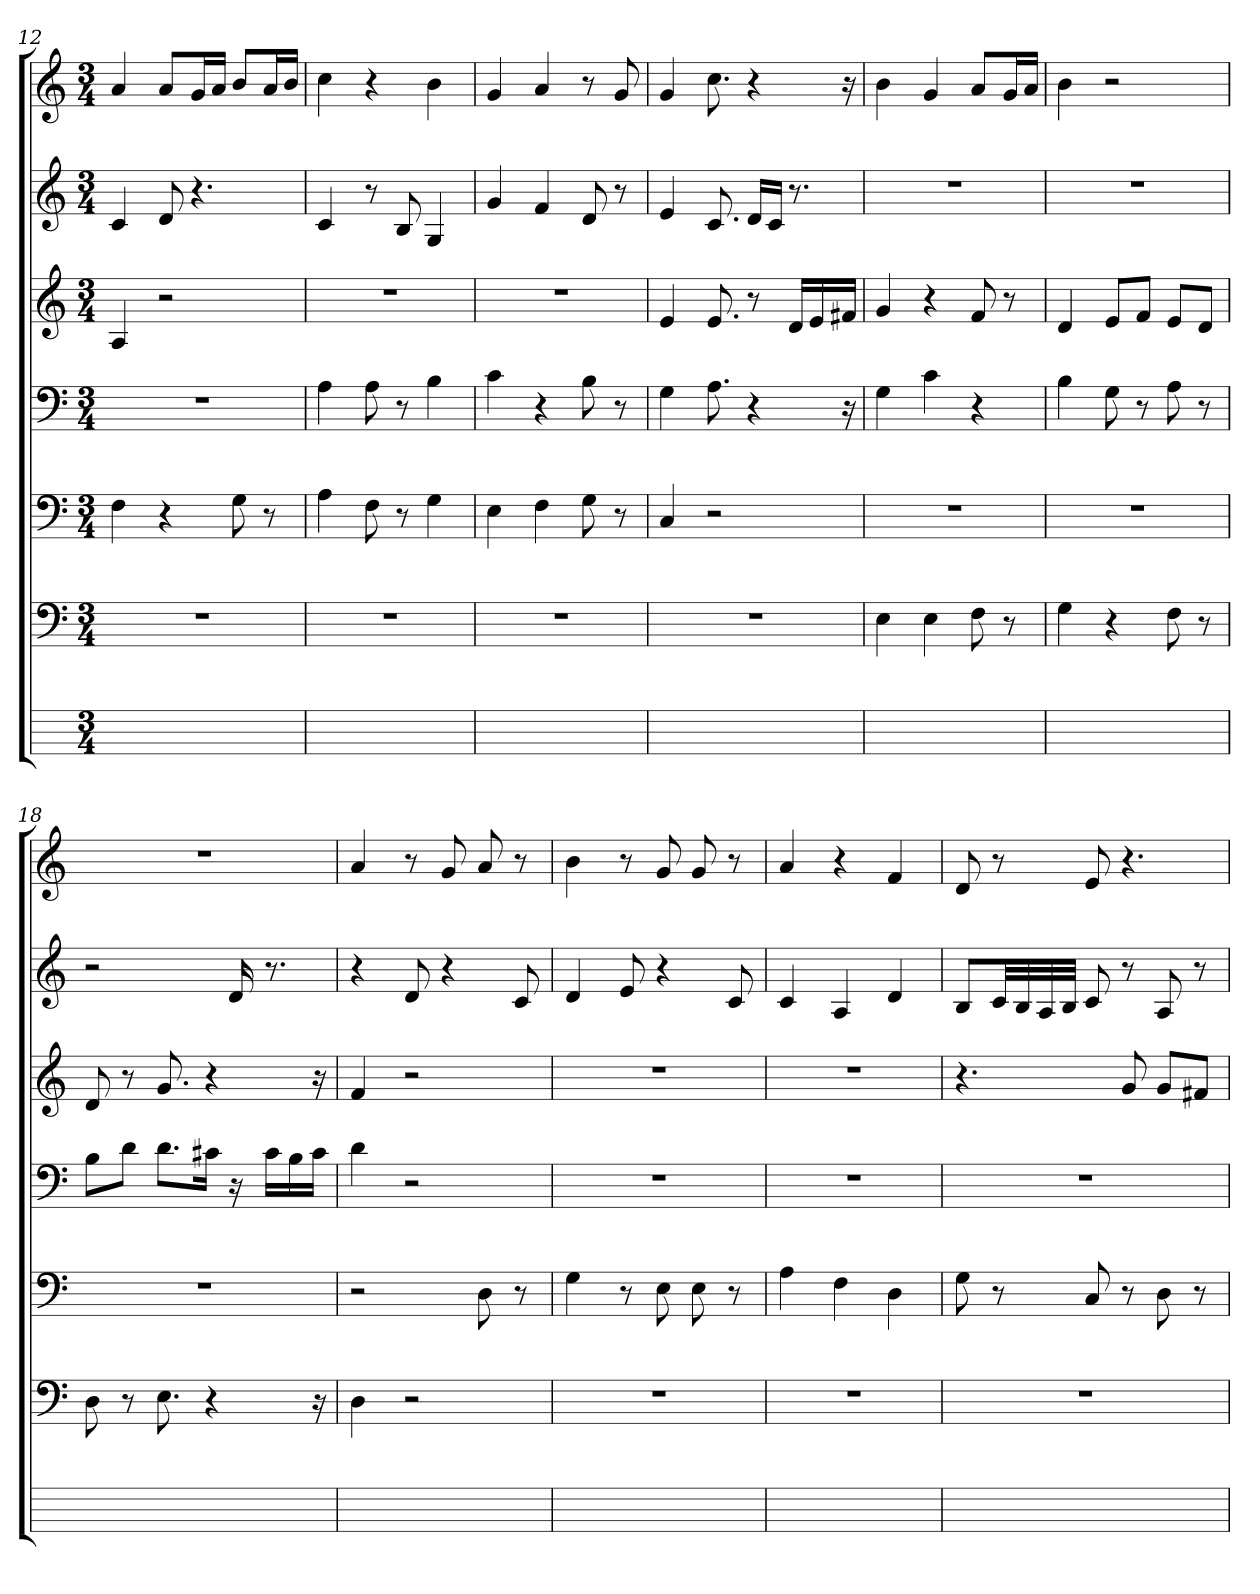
**kern	**kern	**kern	**kern	**kern	**kern	**kern
*part7	*part6	*part5	*part4	*part3	*part2	*part1
*staff7	*staff6	*staff5	*staff4	*staff3	*staff2	*staff1
*	*clefF4	*clefF4	*clefF4	*clefG2	*clefG2	*clefG2
*	*k[]	*k[]	*k[]	*k[]	*k[]	*k[]
*	*C:	*C:	*C:	*C:	*C:	*C:
*M3/4	*M3/4	*M3/4	*M3/4	*M3/4	*M3/4	*M3/4
=12	=12	=12	=12	=12	=12	=12
2.ryy	2.r	4F	2.r	4A	4c	4a
.	.	4r	.	2r	8d	8aL
.	.	.	.	.	4.r	16giL
.	.	.	.	.	.	16aiJJ
.	.	8G	.	.	.	8bL
.	.	8r	.	.	.	16aiL
.	.	.	.	.	.	16biJJ
=13	=13	=13	=13	=13	=13	=13
2.ryy	2.r	4A	4A	2.r	4c	4cc
.	.	8F	8A	.	8r	4r
.	.	8r	8r	.	8B	.
.	.	4G	4B	.	4G	4b
=14	=14	=14	=14	=14	=14	=14
2.ryy	2.r	4E	4c	2.r	4g	4g
.	.	4F	4r	.	4f	4a
.	.	8G	8B	.	8d	8r
.	.	8r	8r	.	8r	8g
=15	=15	=15	=15	=15	=15	=15
2.ryy	2.r	4C	4G	4e	4e	4g
.	.	2r	8.A	8.e	8.c	8.cc
.	.	.	4r	8r	16diLL	4r
.	.	.	.	.	16cjJJ	.
.	.	.	.	16diLL	8.r	.
.	.	.	.	16eZ	.	.
.	.	.	16r	16f#XiJJ	.	16r
=16	=16	=16	=16	=16	=16	=16
2.ryy	4E	2.r	4G	4g	2.r	4b
.	4E	.	4c	4r	.	4g
.	8F	.	4r	8f	.	8aL
.	8r	.	.	8r	.	16giL
.	.	.	.	.	.	16aiJJ
=17	=17	=17	=17	=17	=17	=17
2.ryy	4G	2.r	4B	4d	2.r	4b
.	4r	.	8G	8eL	.	2r
.	.	.	8r	8fZJ	.	.
.	8F	.	8A	8ejL	.	.
.	8r	.	8r	8dJ	.	.
=18	=18	=18	=18	=18	=18	=18
2.ryy	8D	2.r	8BL	8d	2r	2.r
.	8r	.	8dJ	8r	.	.
.	8.E	.	8.djL	8.g	.	.
.	4r	.	16c#XjJk	4r	.	.
.	.	.	16r	.	16dZ	.
.	.	.	16c#iLL	.	8.r	.
.	.	.	16Bi	.	.	.
.	16r	.	16c#iJJ	16r	.	.
=19	=19	=19	=19	=19	=19	=19
2.ryy	4D	2r	4d	4f	4r	4a
.	2r	.	2r	2r	8d	8r
.	.	.	.	.	4r	8g
.	.	8D	.	.	.	8a
.	.	8r	.	.	8c	8r
=20	=20	=20	=20	=20	=20	=20
2.ryy	2.r	4G	2.r	2.r	4d	4b
.	.	8r	.	.	8e	8r
.	.	8E	.	.	4r	8g
.	.	8E	.	.	.	8g
.	.	8r	.	.	8c	8r
=21	=21	=21	=21	=21	=21	=21
2.ryy	2.r	4A	2.r	2.r	4c	4a
.	.	4F	.	.	4A	4r
.	.	4D	.	.	4d	4f
=22	=22	=22	=22	=22	=22	=22
2.ryy	2.r	8G	2.r	4.r	8BL	8d
.	.	8r	.	.	32ciLL	8r
.	.	.	.	.	32Bi	.
.	.	.	.	.	32Ai	.
.	.	.	.	.	32BiJJJ	.
.	.	8C	.	.	8c	8e
.	.	8r	.	8gZ	8r	4.r
.	.	8D	.	8gZL	8A	.
.	.	8r	.	8f#XZJ	8r	.
=	=	=	=	=	=	=
*-	*-	*-	*-	*-	*-	*-
